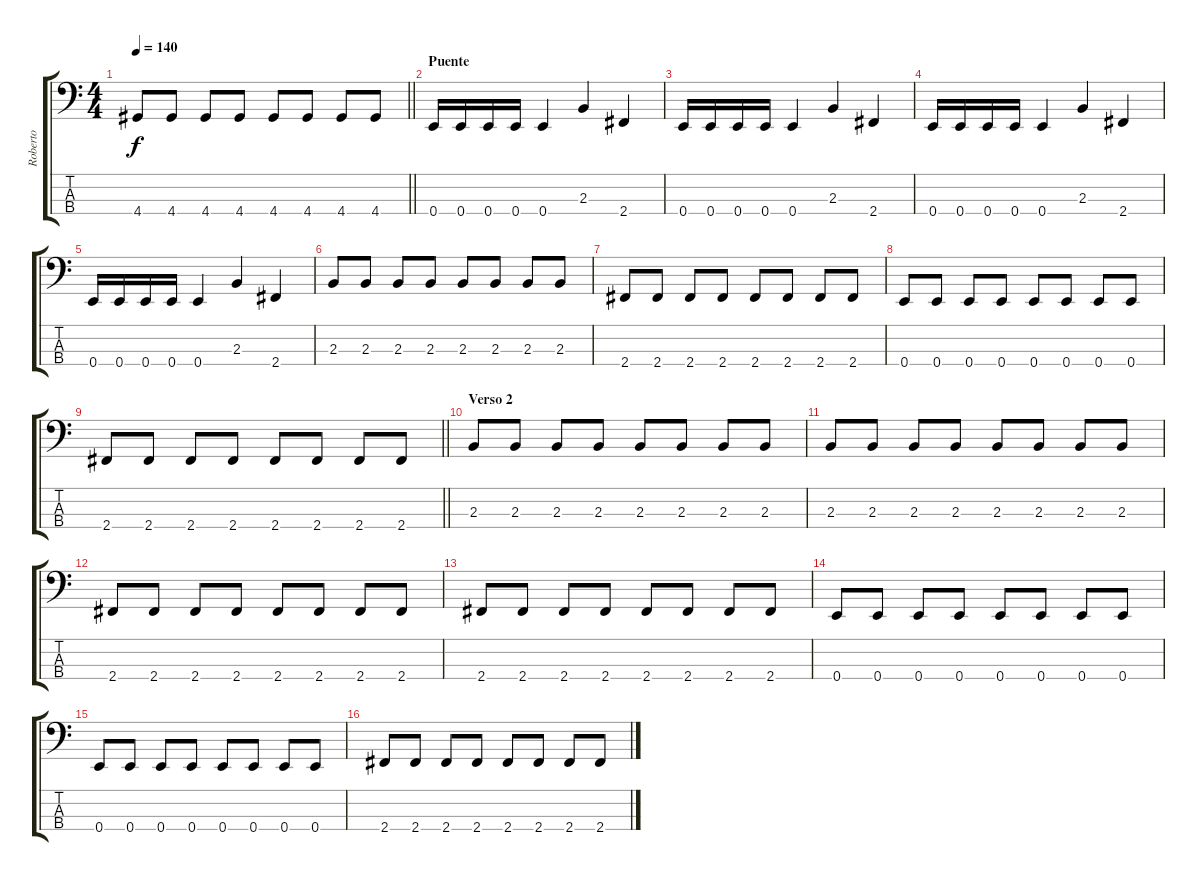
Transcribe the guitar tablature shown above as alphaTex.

\track ("Roberto" "Roberto") {instrument electricbasspick}
\staff {score tabs}
\tuning (G2 D2 A1 E1) {hide}
\ts (4 4)
\tempo 140
\clef f4
\barLineRight lightlight
\ks c
4.4.8{dy f} 4.4.8 4.4.8 4.4.8 4.4.8 4.4.8 4.4.8 4.4.8 |
\section ("" "Puente")
0.4.16 0.4.16 0.4.16 0.4.16 0.4.4 2.3.4 2.4.4 |
0.4.16 0.4.16 0.4.16 0.4.16 0.4.4 2.3.4 2.4.4 |
0.4.16 0.4.16 0.4.16 0.4.16 0.4.4 2.3.4 2.4.4 |
0.4.16 0.4.16 0.4.16 0.4.16 0.4.4 2.3.4 2.4.4 |
2.3.8 2.3.8 2.3.8 2.3.8 2.3.8 2.3.8 2.3.8 2.3.8 |
2.4.8 2.4.8 2.4.8 2.4.8 2.4.8 2.4.8 2.4.8 2.4.8 |
0.4.8 0.4.8 0.4.8 0.4.8 0.4.8 0.4.8 0.4.8 0.4.8 |
\barLineRight lightlight
2.4.8 2.4.8 2.4.8 2.4.8 2.4.8 2.4.8 2.4.8 2.4.8 |
\section ("" "Verso 2")
2.3.8 2.3.8 2.3.8 2.3.8 2.3.8 2.3.8 2.3.8 2.3.8 |
2.3.8 2.3.8 2.3.8 2.3.8 2.3.8 2.3.8 2.3.8 2.3.8 |
2.4.8 2.4.8 2.4.8 2.4.8 2.4.8 2.4.8 2.4.8 2.4.8 |
2.4.8 2.4.8 2.4.8 2.4.8 2.4.8 2.4.8 2.4.8 2.4.8 |
0.4.8 0.4.8 0.4.8 0.4.8 0.4.8 0.4.8 0.4.8 0.4.8 |
0.4.8 0.4.8 0.4.8 0.4.8 0.4.8 0.4.8 0.4.8 0.4.8 |
2.4.8 2.4.8 2.4.8 2.4.8 2.4.8 2.4.8 2.4.8 2.4.8
